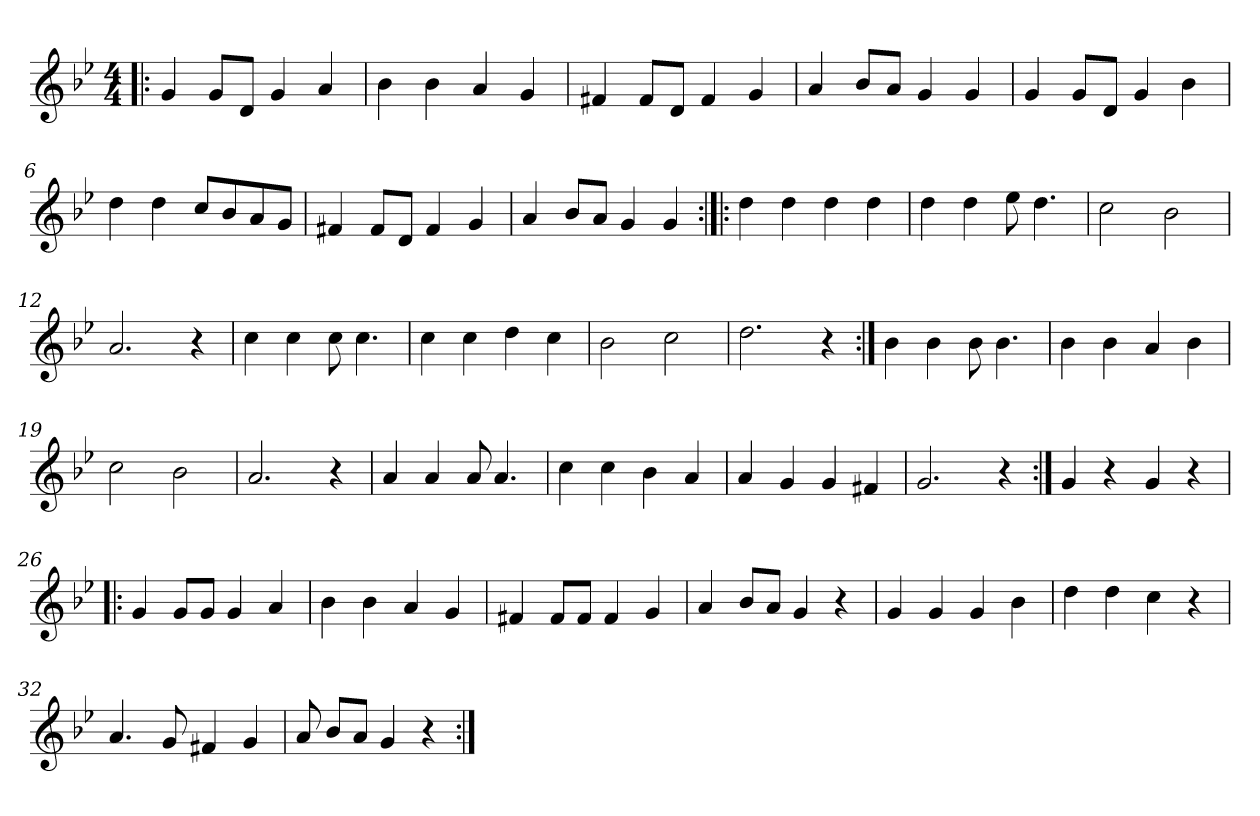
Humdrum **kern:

**kern
*part1
*staff1
*clefG2
*k[b-e-]
*g:
*M4/4
*MM160
=1!|:
4g/
8g/L
8d/J
4g/
4a/
=2
4b-\
4b-\
4a/
4g/
=3
4f#X/
8f#/L
8d/J
4f#/
4g/
=4
4a/
8b-/L
8a/J
4g/
4g/
=5
4g/
8g/L
8d/J
4g/
4b-\
=6
4dd\
4dd\
8cc/L
8b-/
8a/
8g/J
=7
4f#X/
8f#/L
8d/J
4f#/
4g/
!!LO:LB:g=z
=8
4a/
8b-/L
8a/J
4g/
4g/
=9:|!|:
4dd\
4dd\
4dd\
4dd\
=10
4dd\
4dd\
8ee-\
4.dd\
=11
2cc\
2b-\
=12
2.a/
4r
=13
4cc\
4cc\
8cc\
4.cc\
=14
4cc\
4cc\
4dd\
4cc\
=15
2b-\
2cc\
=16
2.dd\
4r
=17:|!
4b-\
4b-\
8b-\
4.b-\
!!LO:LB:g=z
=18
4b-\
4b-\
4a/
4b-\
=19
2cc\
2b-\
=20
2.a/
4r
=21
4a/
4a/
8a/
4.a/
=22
4cc\
4cc\
4b-\
4a/
=23
4a/
4g/
4g/
4f#X/
=24
2.g/
4r
=25:|!
4g/
4r
4g/
4r
=26!|:
4g/
8g/L
8g/J
4g/
4a/
=27
4b-\
4b-\
4a/
4g/
!!LO:LB:g=z
=28
4f#X/
8f#/L
8f#/J
4f#/
4g/
=29
4a/
8b-/L
8a/J
4g/
4r
=30
4g/
4g/
4g/
4b-\
=31
4dd\
4dd\
4cc\
4r
=32
4.a/
8g/
4f#X/
4g/
=33
8a/
8b-/L
8a/J
4g/
4r
=:|!
*-
